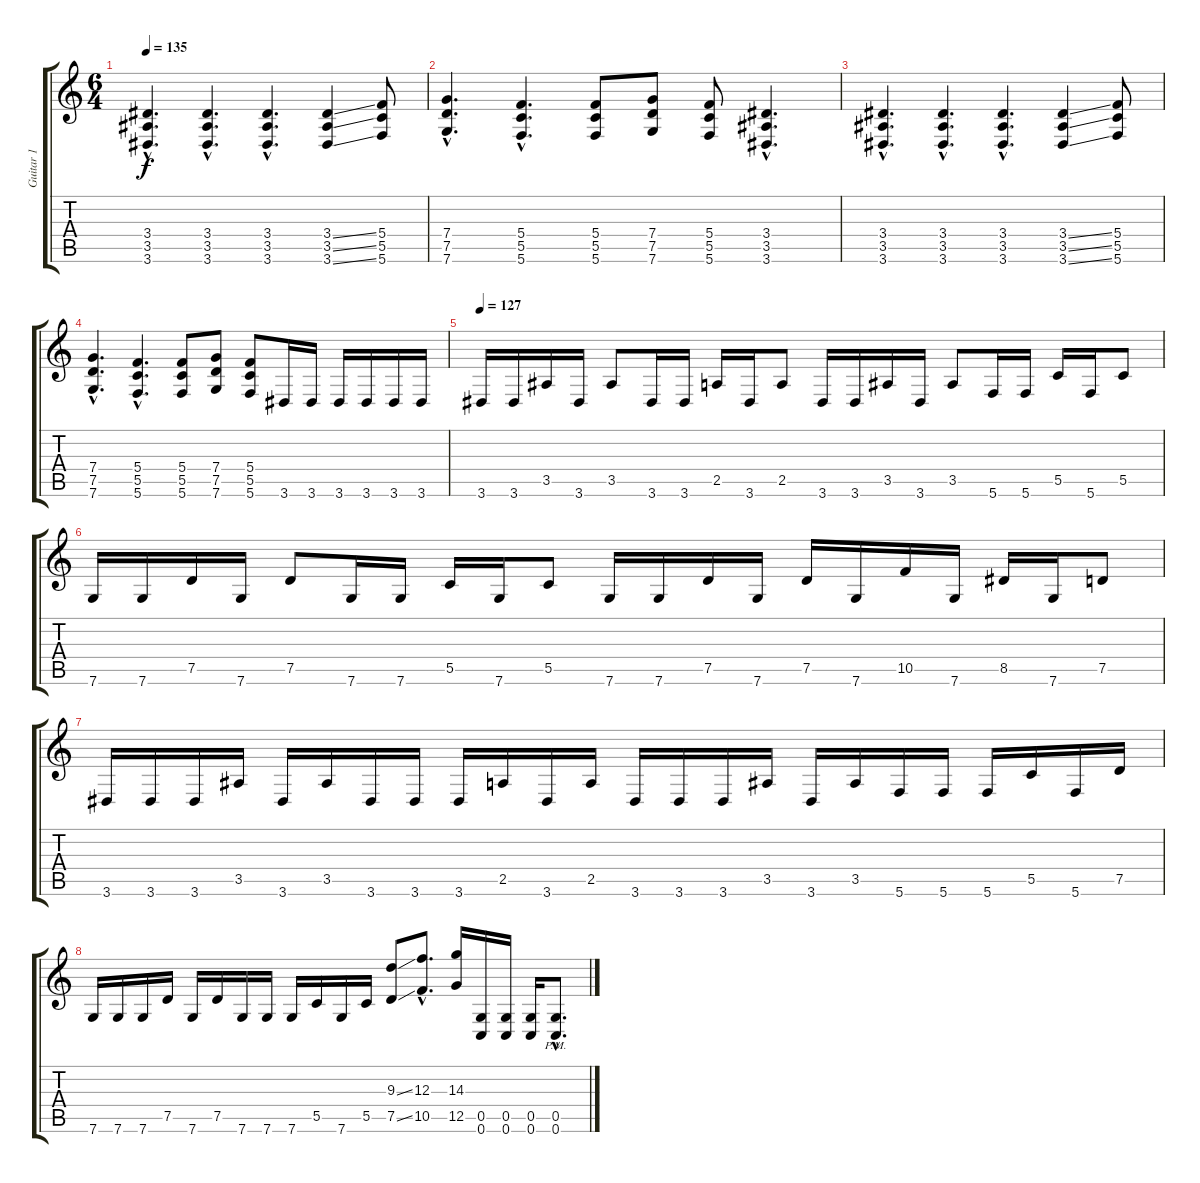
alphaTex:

\track ("Guitar 1" "Guitar 1") {instrument distortionguitar}
\staff {score tabs}
\tuning (D4 A3 F3 C3 G2 C2) {hide}
\ts (6 4)
\section ("" "")
\tempo 135
\clef g2
\ks c
(3.4{hac} 3.5{hac} 3.6{hac}).4{d dy f} (3.4{hac} 3.5{hac} 3.6{hac}).4{d} (3.4{hac} 3.5{hac} 3.6{hac}).4{d} (3.4{ss} 3.5{ss} 3.6{ss}).4 (5.4 5.5 5.6).8 |
(7.4{hac} 7.5{hac} 7.6{hac}).4{d} (5.4{hac} 5.5{hac} 5.6{hac}).4{d} (5.4 5.5 5.6).8 (7.4 7.5 7.6).8 (5.4 5.5 5.6).8 (3.4{hac} 3.5{hac} 3.6{hac}).4{d} |
(3.4{hac} 3.5{hac} 3.6{hac}).4{d} (3.4{hac} 3.5{hac} 3.6{hac}).4{d} (3.4{hac} 3.5{hac} 3.6{hac}).4{d} (3.4{ss} 3.5{ss} 3.6{ss}).4 (5.4 5.5 5.6).8 |
(7.4{hac} 7.5{hac} 7.6{hac}).4{d} (5.4{hac} 5.5{hac} 5.6{hac}).4{d} (5.4 5.5 5.6).8 (7.4 7.5 7.6).8 (5.4 5.5 5.6).8 3.6.16 3.6.16 3.6.16 3.6.16 3.6.16 3.6.16 |
\section ("" "")
\tempo 127
3.6.16 3.6.16 3.5.16 3.6.16 3.5.8 3.6.16 3.6.16 2.5.16 3.6.16 2.5.8 3.6.16 3.6.16 3.5.16 3.6.16 3.5.8 5.6.16 5.6.16 5.5.16 5.6.16 5.5.8 |
7.6.16 7.6.16 7.5.16 7.6.16 7.5.8 7.6.16 7.6.16 5.5.16 7.6.16 5.5.8 7.6.16 7.6.16 7.5.16 7.6.16 7.5.16 7.6.16 10.5.16 7.6.16 8.5.16 7.6.16 7.5.8 |
\section ("" "")
3.6.16 3.6.16 3.6.16 3.5.16 3.6.16 3.5.16 3.6.16 3.6.16 3.6.16 2.5.16 3.6.16 2.5.16 3.6.16 3.6.16 3.6.16 3.5.16 3.6.16 3.5.16 5.6.16 5.6.16 5.6.16 5.5.16 5.6.16 7.5.16 |
7.6.16 7.6.16 7.6.16 7.5.16 7.6.16 7.5.16 7.6.16 7.6.16 7.6.16 5.5.16 7.6.16 5.5.16 (9.3{ss} 7.5{ss}).8 (12.3{hac} 10.5{hac}).8{d} (14.3 12.5).16 (0.5 0.6).16 (0.5 0.6).16 (0.5 0.6).16 (0.5{hac pm} 0.6{hac pm}).8{d}
